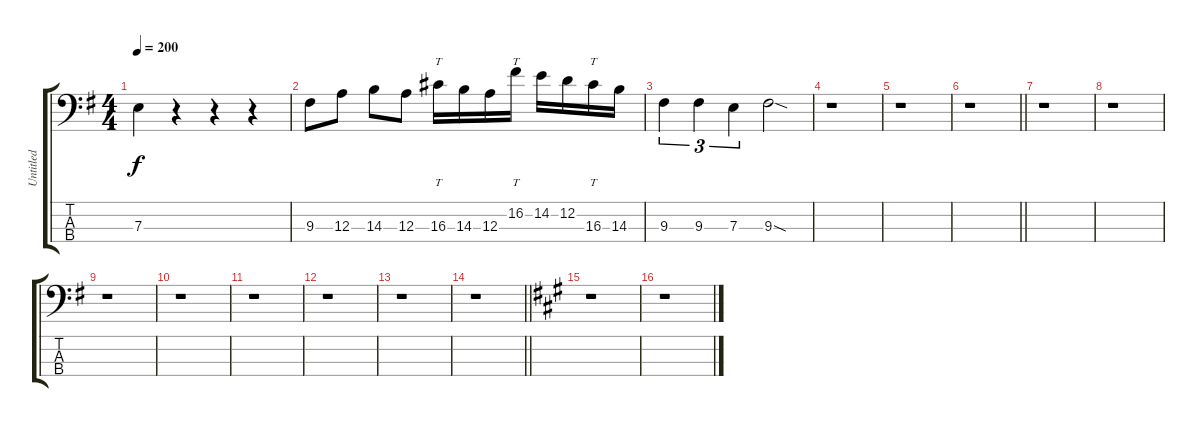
\track ("Untitled" "Untitled") {instrument electricbassfinger}
\staff {score tabs}
\tuning (G2 D2 A1 E1) {hide}
\ts (4 4)
\tempo 200
\clef f4
\ks g
7.3.4{dy f} r.4 r.4 r.4 |
9.3.8 12.3.8 14.3.8 12.3.8 16.3.16{tt} 14.3.16 12.3.16 16.2.16{tt} 14.2.16 12.2.16 16.3.16{tt} 14.3.16 |
9.3.4{tu (3 2)} 9.3.4{tu (3 2)} 7.3.4{tu (3 2)} 9.3{sod}.2 |
r.1 |
r.1 |
\barLineRight lightlight
r.1 |
r.1 |
r.1 |
r.1 |
r.1 |
r.1 |
r.1 |
r.1 |
\barLineRight lightlight
r.1 |
\ks a
r.1 |
r.1
